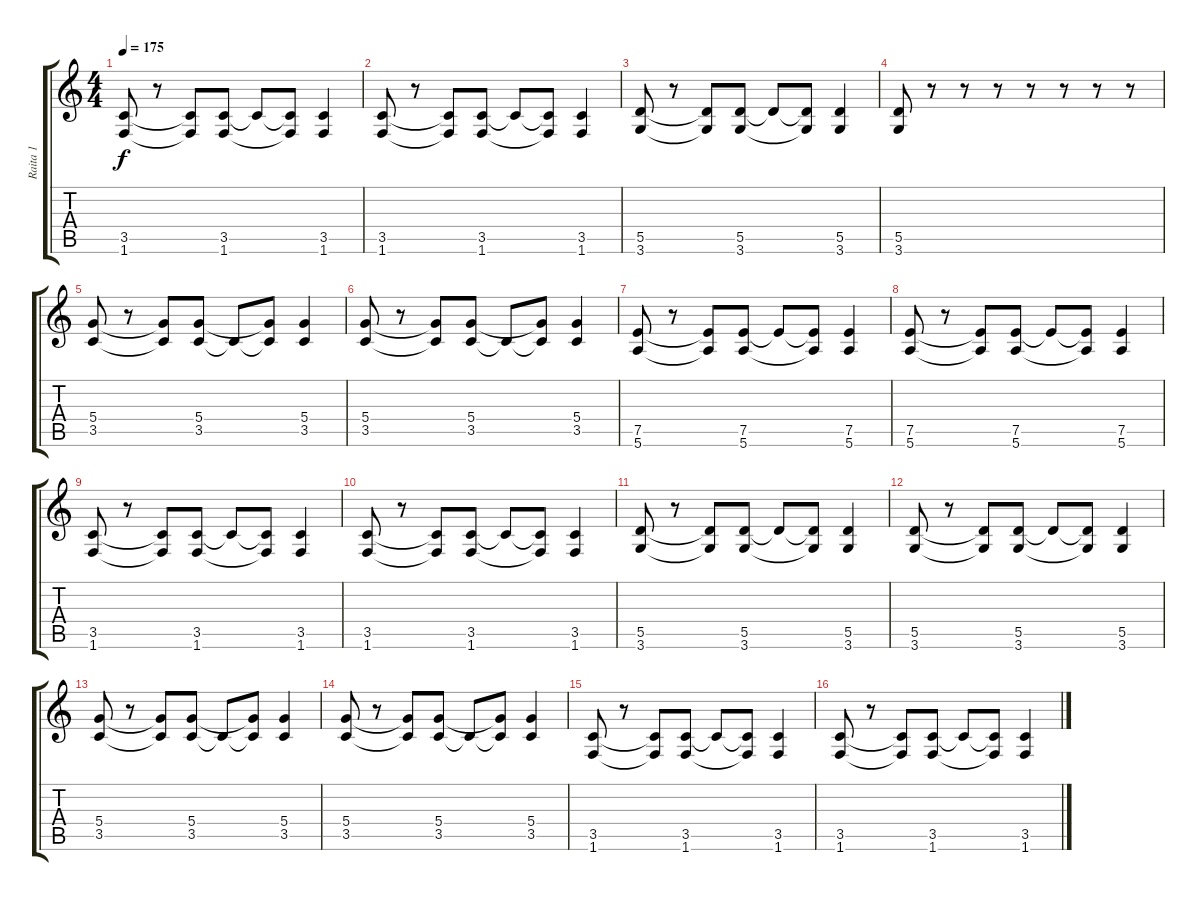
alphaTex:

\track ("Raita 1" "Raita 1") {instrument distortionguitar}
\staff {score tabs}
\tuning (E4 B3 G3 D3 A2 E2) {hide}
\ts (4 4)
\tempo 175
\clef g2
\ks c
(3.5 1.6).8{dy f} r.8 (3.5{t} 1.6{t}).8 (3.5 1.6).8 3.5{t}.8 (3.5{t} 1.6{t}).8 (3.5 1.6).4 |
(3.5 1.6).8 r.8 (3.5{t} 1.6{t}).8 (3.5 1.6).8 3.5{t}.8 (3.5{t} 1.6{t}).8 (3.5 1.6).4 |
(5.5 3.6).8 r.8 (5.5{t} 3.6{t}).8 (5.5 3.6).8 5.5{t}.8 (5.5{t} 3.6{t}).8 (5.5 3.6).4 |
(5.5 3.6).8 r.8 r.8 r.8 r.8 r.8 r.8 r.8 |
(5.4 3.5).8 r.8 (5.4{t} 3.5{t}).8 (5.4 3.5).8 3.5{t}.8 (5.4{t} 3.5{t}).8 (5.4 3.5).4 |
(5.4 3.5).8 r.8 (5.4{t} 3.5{t}).8 (5.4 3.5).8 3.5{t}.8 (5.4{t} 3.5{t}).8 (5.4 3.5).4 |
(7.5 5.6).8 r.8 (7.5{t} 5.6{t}).8 (7.5 5.6).8 7.5{t}.8 (7.5{t} 5.6{t}).8 (7.5 5.6).4 |
(7.5 5.6).8 r.8 (7.5{t} 5.6{t}).8 (7.5 5.6).8 7.5{t}.8 (7.5{t} 5.6{t}).8 (7.5 5.6).4 |
(3.5 1.6).8 r.8 (3.5{t} 1.6{t}).8 (3.5 1.6).8 3.5{t}.8 (3.5{t} 1.6{t}).8 (3.5 1.6).4 |
(3.5 1.6).8 r.8 (3.5{t} 1.6{t}).8 (3.5 1.6).8 3.5{t}.8 (3.5{t} 1.6{t}).8 (3.5 1.6).4 |
(5.5 3.6).8 r.8 (5.5{t} 3.6{t}).8 (5.5 3.6).8 5.5{t}.8 (5.5{t} 3.6{t}).8 (5.5 3.6).4 |
(5.5 3.6).8 r.8 (5.5{t} 3.6{t}).8 (5.5 3.6).8 5.5{t}.8 (5.5{t} 3.6{t}).8 (5.5 3.6).4 |
(5.4 3.5).8 r.8 (5.4{t} 3.5{t}).8 (5.4 3.5).8 3.5{t}.8 (5.4{t} 3.5{t}).8 (5.4 3.5).4 |
(5.4 3.5).8 r.8 (5.4{t} 3.5{t}).8 (5.4 3.5).8 3.5{t}.8 (5.4{t} 3.5{t}).8 (5.4 3.5).4 |
(3.5 1.6).8 r.8 (3.5{t} 1.6{t}).8 (3.5 1.6).8 3.5{t}.8 (3.5{t} 1.6{t}).8 (3.5 1.6).4 |
(3.5 1.6).8 r.8 (3.5{t} 1.6{t}).8 (3.5 1.6).8 3.5{t}.8 (3.5{t} 1.6{t}).8 (3.5 1.6).4
